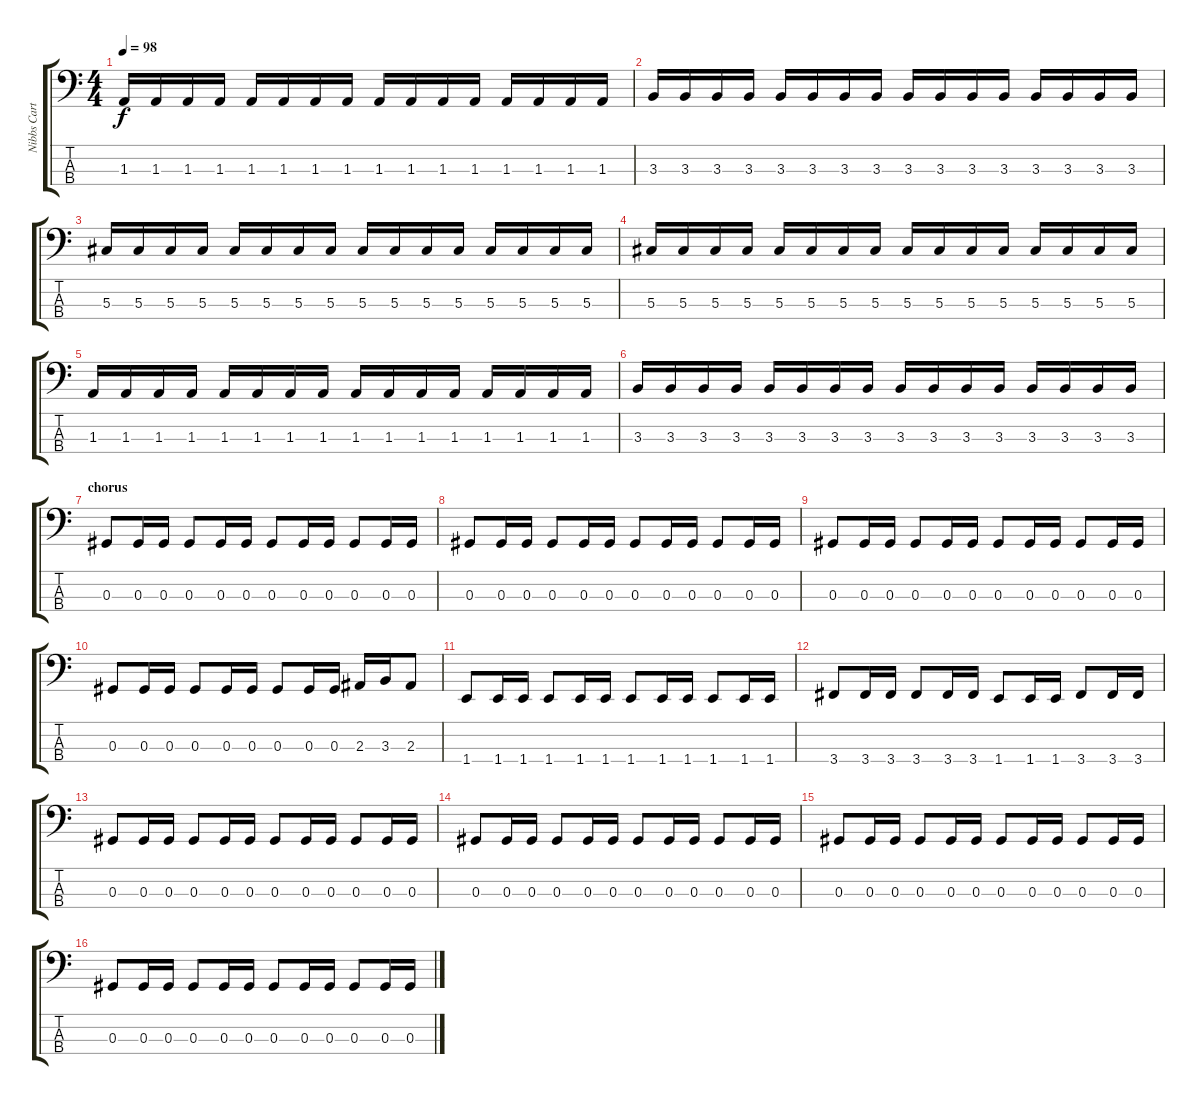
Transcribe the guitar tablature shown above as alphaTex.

\track ("Nibbs Carter" "Nibbs Cart") {instrument electricbassfinger}
\staff {score tabs}
\tuning (Gb2 Db2 Ab1 Eb1) {hide}
\ts (4 4)
\tempo 98
\clef f4
\ks c
1.3.16{dy f} 1.3.16 1.3.16 1.3.16 1.3.16 1.3.16 1.3.16 1.3.16 1.3.16 1.3.16 1.3.16 1.3.16 1.3.16 1.3.16 1.3.16 1.3.16 |
3.3.16 3.3.16 3.3.16 3.3.16 3.3.16 3.3.16 3.3.16 3.3.16 3.3.16 3.3.16 3.3.16 3.3.16 3.3.16 3.3.16 3.3.16 3.3.16 |
5.3.16 5.3.16 5.3.16 5.3.16 5.3.16 5.3.16 5.3.16 5.3.16 5.3.16 5.3.16 5.3.16 5.3.16 5.3.16 5.3.16 5.3.16 5.3.16 |
5.3.16 5.3.16 5.3.16 5.3.16 5.3.16 5.3.16 5.3.16 5.3.16 5.3.16 5.3.16 5.3.16 5.3.16 5.3.16 5.3.16 5.3.16 5.3.16 |
1.3.16 1.3.16 1.3.16 1.3.16 1.3.16 1.3.16 1.3.16 1.3.16 1.3.16 1.3.16 1.3.16 1.3.16 1.3.16 1.3.16 1.3.16 1.3.16 |
3.3.16 3.3.16 3.3.16 3.3.16 3.3.16 3.3.16 3.3.16 3.3.16 3.3.16 3.3.16 3.3.16 3.3.16 3.3.16 3.3.16 3.3.16 3.3.16 |
\section ("" "chorus")
0.3.8 0.3.16 0.3.16 0.3.8 0.3.16 0.3.16 0.3.8 0.3.16 0.3.16 0.3.8 0.3.16 0.3.16 |
0.3.8 0.3.16 0.3.16 0.3.8 0.3.16 0.3.16 0.3.8 0.3.16 0.3.16 0.3.8 0.3.16 0.3.16 |
0.3.8 0.3.16 0.3.16 0.3.8 0.3.16 0.3.16 0.3.8 0.3.16 0.3.16 0.3.8 0.3.16 0.3.16 |
0.3.8 0.3.16 0.3.16 0.3.8 0.3.16 0.3.16 0.3.8 0.3.16 0.3.16 2.3.16 3.3.16 2.3.8 |
1.4.8 1.4.16 1.4.16 1.4.8 1.4.16 1.4.16 1.4.8 1.4.16 1.4.16 1.4.8 1.4.16 1.4.16 |
3.4.8 3.4.16 3.4.16 3.4.8 3.4.16 3.4.16 1.4.8 1.4.16 1.4.16 3.4.8 3.4.16 3.4.16 |
0.3.8 0.3.16 0.3.16 0.3.8 0.3.16 0.3.16 0.3.8 0.3.16 0.3.16 0.3.8 0.3.16 0.3.16 |
0.3.8 0.3.16 0.3.16 0.3.8 0.3.16 0.3.16 0.3.8 0.3.16 0.3.16 0.3.8 0.3.16 0.3.16 |
0.3.8 0.3.16 0.3.16 0.3.8 0.3.16 0.3.16 0.3.8 0.3.16 0.3.16 0.3.8 0.3.16 0.3.16 |
0.3.8 0.3.16 0.3.16 0.3.8 0.3.16 0.3.16 0.3.8 0.3.16 0.3.16 0.3.8 0.3.16 0.3.16
